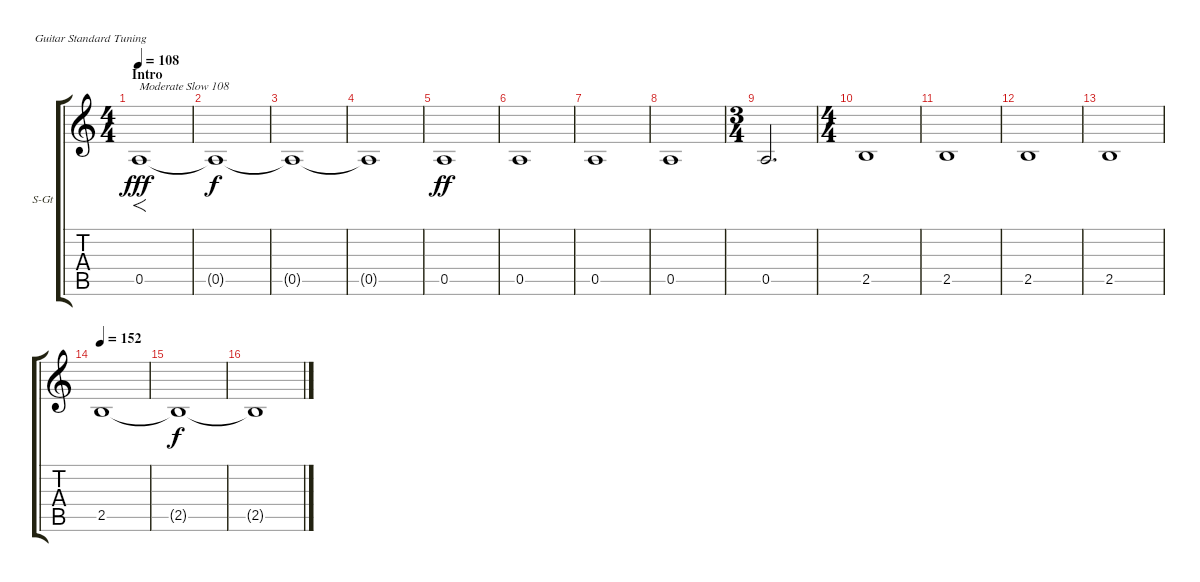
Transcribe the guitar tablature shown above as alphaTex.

\bracketExtendMode groupsimilarinstruments
\firstSystemTrackNameOrientation horizontal
\otherSystemsTrackNameOrientation horizontal
\track ("Synth. I & Voice" "S-Gt") {mute instrument lead6voice}
\staff {score tabs}
\tuning (E4 B3 G3 D3 A2 E2)
\displaytranspose 12
\ts (4 4)
\section ("" "Intro")
\tempo 108
\clef g2
\ks c
0.5.1{f txt "Moderate Slow 108" dy fff instrument lead6voice} |
0.5{t}.1{dy f} |
0.5{t}.1 |
0.5{t}.1 |
0.5.1{dy ff} |
0.5.1 |
0.5.1 |
0.5.1 |
\ts (3 4)
0.5.2{d} |
\ts (4 4)
2.5.1 |
2.5.1 |
2.5.1 |
2.5.1 |
\tempo 152
2.5.1 |
2.5{t}.1{dy f} |
2.5{t}.1
